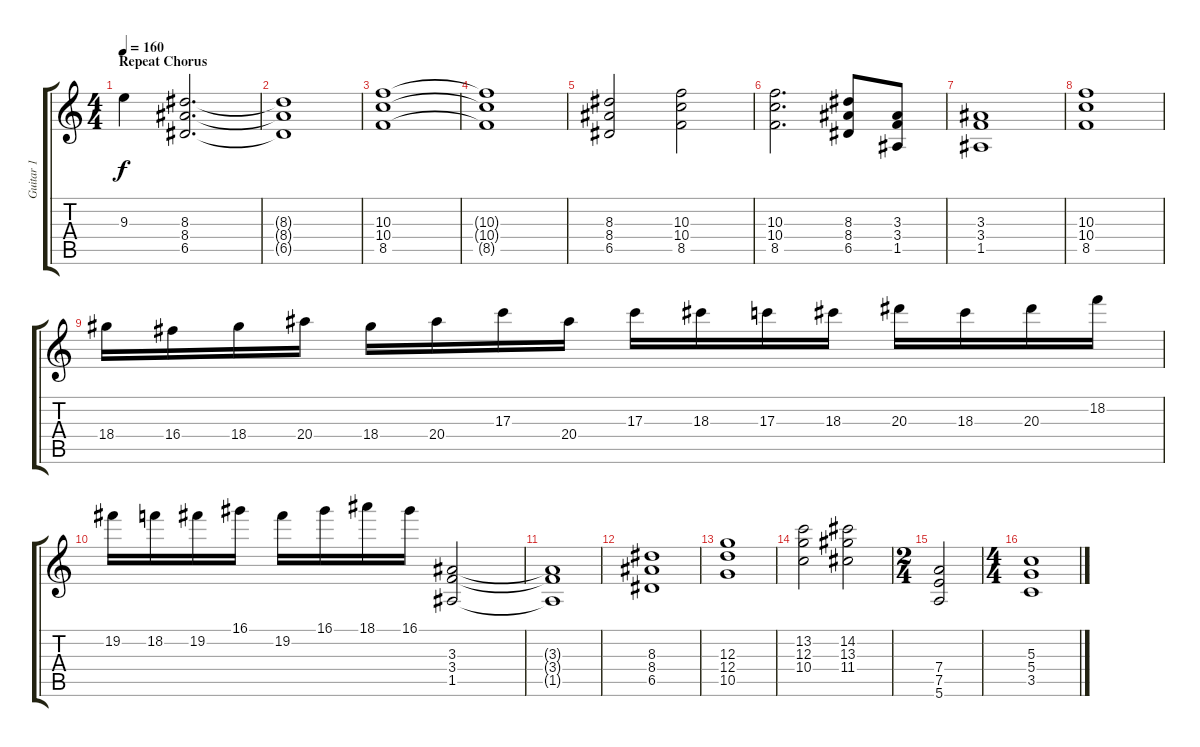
\track ("Guitar 1" "Guitar 1") {instrument distortionguitar}
\staff {score tabs}
\tuning (E4 B3 G3 D3 A2 E2) {hide}
\ts (4 4)
\section ("" "Repeat Chorus")
\tempo 160
\clef g2
\ks c
9.3{t}.4{dy f} (8.3 8.4 6.5).2{d} |
(8.3{t} 8.4{t} 6.5{t}).1 |
(10.3 10.4 8.5).1 |
(10.3{t} 10.4{t} 8.5{t}).1 |
(8.3 8.4 6.5).2 (10.3 10.4 8.5).2 |
(10.3 10.4 8.5).2{d} (8.3 8.4 6.5).8 (3.3 3.4 1.5).8 |
(3.3 3.4 1.5).1 |
(10.3 10.4 8.5).1 |
18.4.16 16.4.16 18.4.16 20.4.16 18.4.16 20.4.16 17.3.16 20.4.16 17.3.16 18.3.16 17.3.16 18.3.16 20.3.16 18.3.16 20.3.16 18.2.16 |
19.2.16 18.2.16 19.2.16 16.1.16 19.2.16 16.1.16 18.1.16 16.1.16 (3.3 3.4 1.5).2 |
(3.3{t} 3.4{t} 1.5{t}).1 |
(8.3 8.4 6.5).1 |
(12.3 12.4 10.5).1 |
(13.2 12.3 10.4).2 (14.2 13.3 11.4).2 |
\ts (2 4)
(7.4 7.5 5.6).2 |
\ts (4 4)
(5.3 5.4 3.5).1
